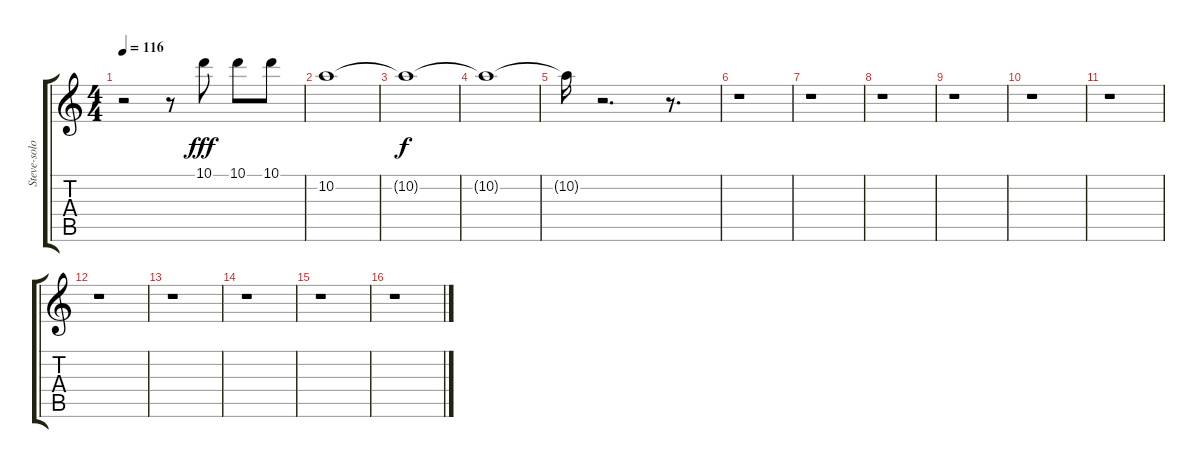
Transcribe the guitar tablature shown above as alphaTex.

\track ("Steve-solo" "Steve-solo") {instrument overdrivenguitar}
\staff {score tabs}
\tuning (E4 B3 G3 D3 A2 E2) {hide}
\ts (4 4)
\tempo 116
\clef g2
\ks c
r.2{dy f} r.8 10.1.8{dy fff} 10.1.8 10.1.8 |
10.2.1 |
10.2{t}.1{dy f} |
10.2{t}.1 |
10.2{t}.16 r.2{d} r.8{d} |
r.1 |
r.1 |
r.1 |
r.1 |
r.1 |
r.1 |
r.1 |
r.1 |
r.1 |
r.1 |
r.1
